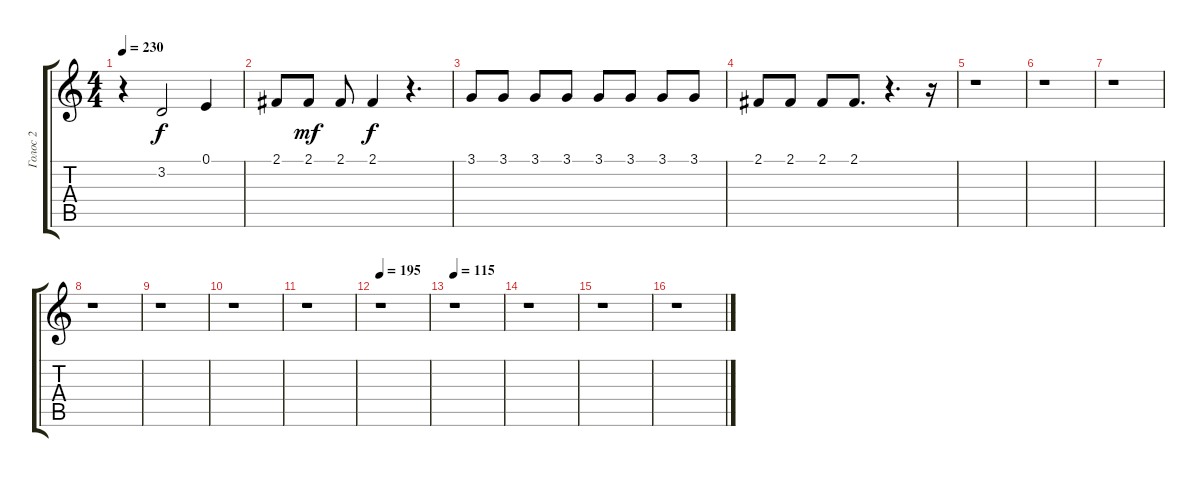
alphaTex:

\track ("Голос 2" "Голос 2") {instrument clarinet}
\staff {score tabs}
\tuning (E4 B3 G3 D3 A2 E2) {hide}
\ts (4 4)
\tempo 230
\clef g2
\ks c
r.4{dy f} 3.2.2 0.1.4 |
2.1.8 2.1.8{dy mf} 2.1.8 2.1.4{dy f} r.4{d} |
3.1.8 3.1.8 3.1.8 3.1.8 3.1.8 3.1.8 3.1.8 3.1.8 |
2.1.8 2.1.8 2.1.8 2.1.8{d} r.4{d} r.16 |
r.1 |
r.1 |
r.1 |
r.1 |
r.1 |
r.1 |
r.1 |
\tempo 195
r.1 |
\tempo 115
r.1 |
r.1 |
r.1 |
r.1
